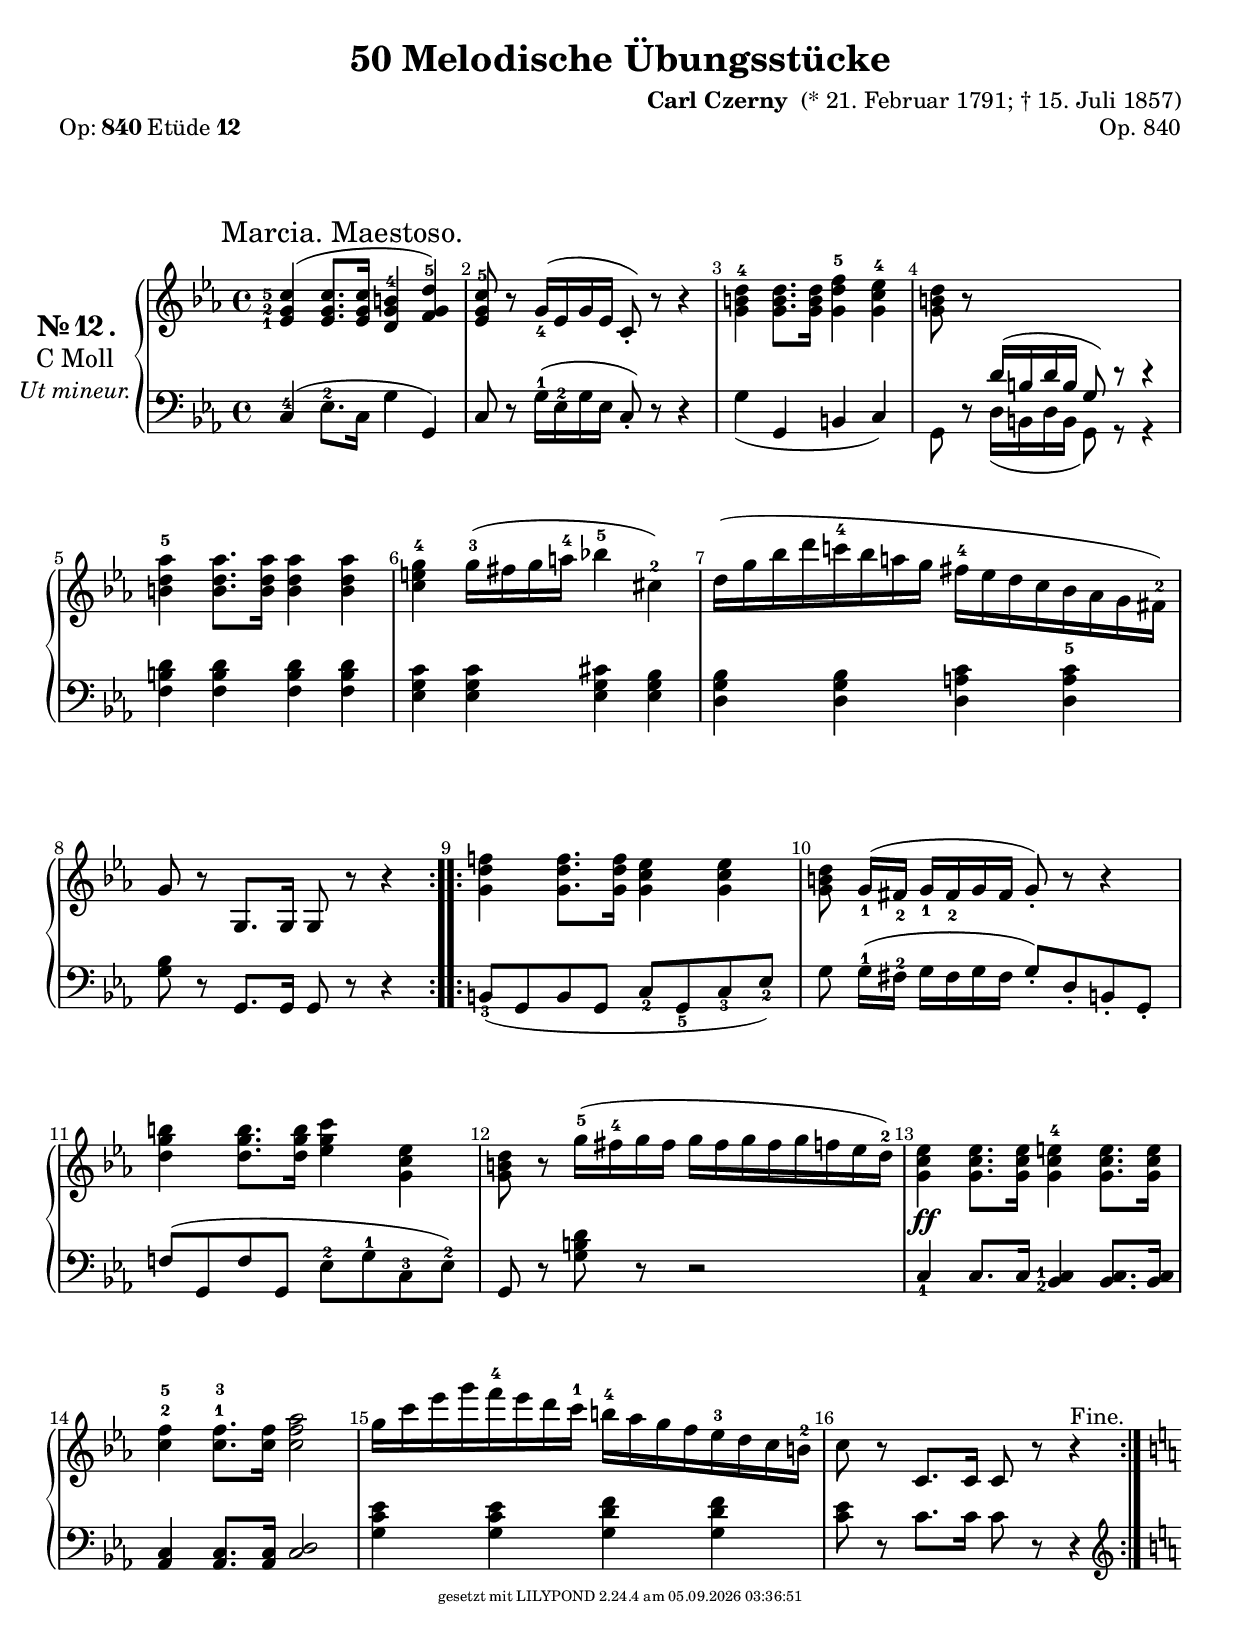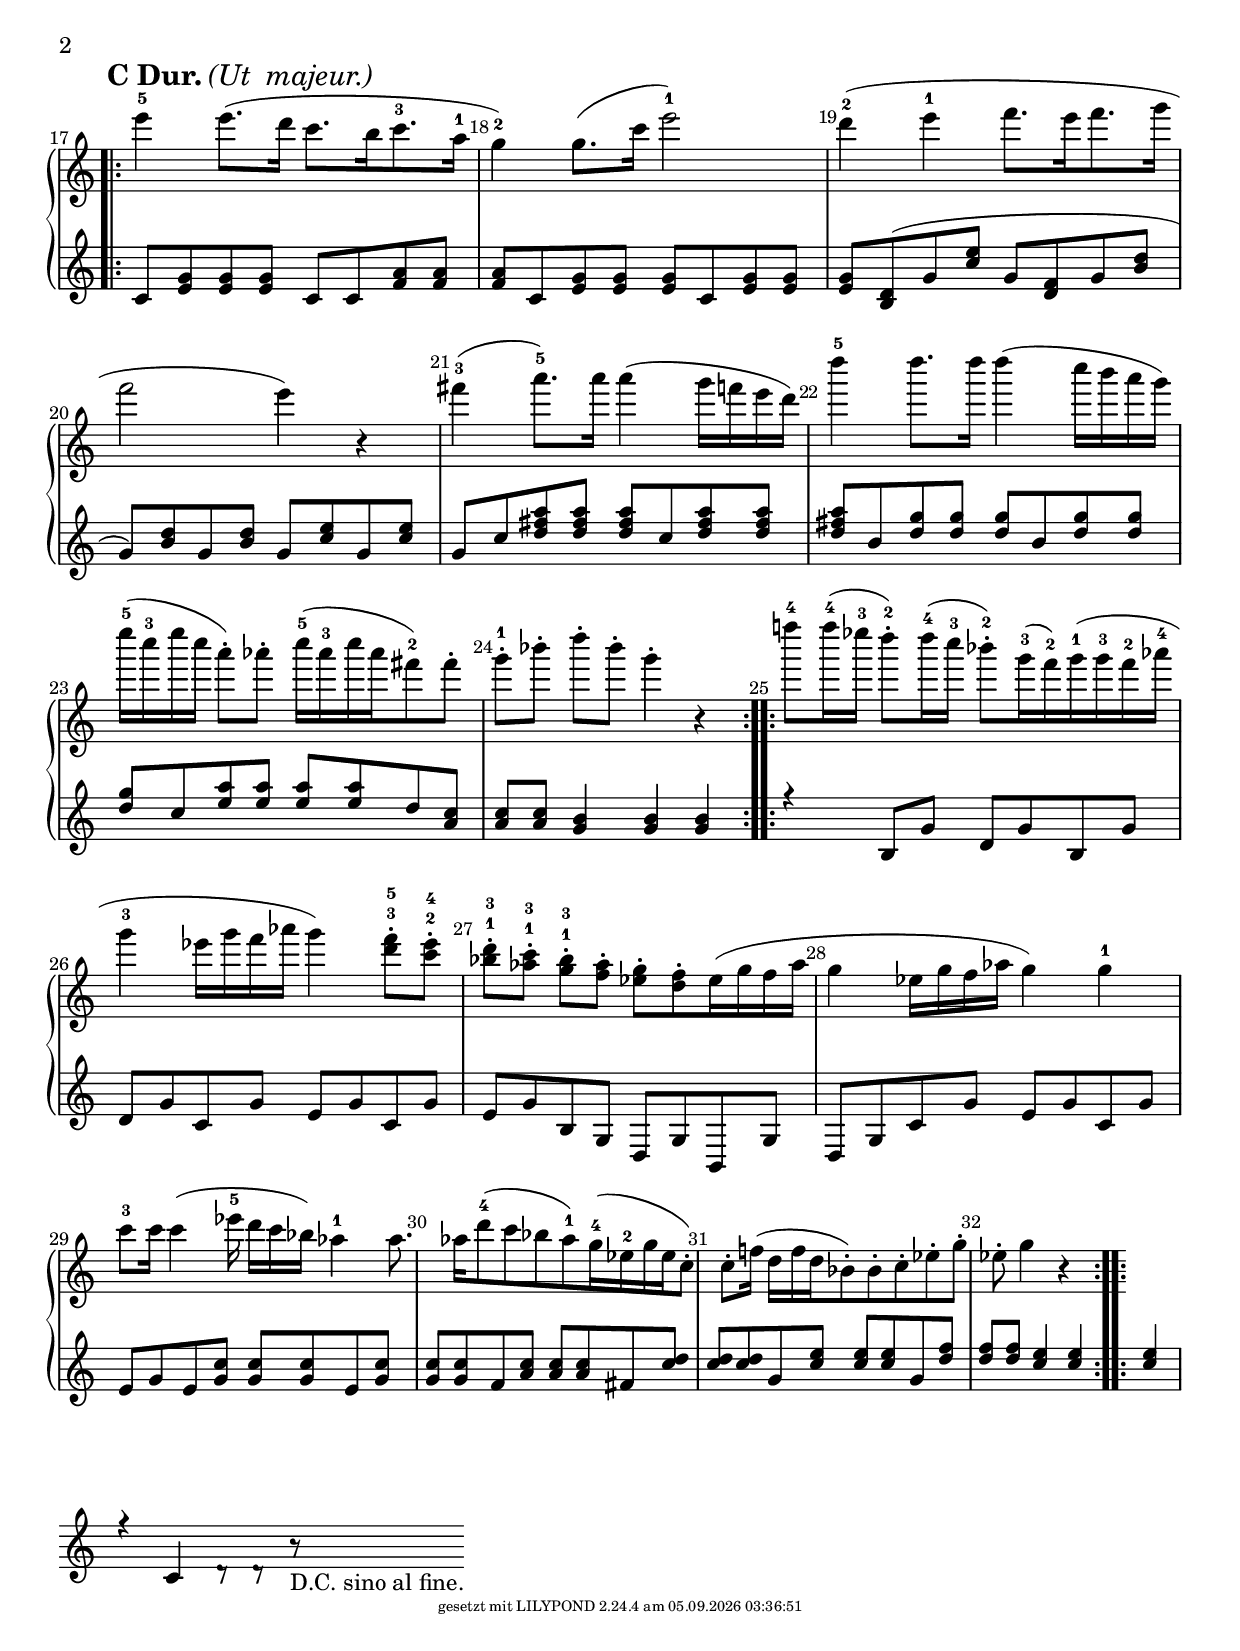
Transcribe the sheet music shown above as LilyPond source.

\version "2.19.37"

\language "deutsch"

\include "Papier+Layout.ly"
\version "2.19.32"

%% http://lsr.dsi.unimi.it/LSR/Item?id=654
%% http://lsr.di.unimi.it//LSR/Item?id=654
%% see also http://lilypond.org/doc/v2.18/Documentation/notation/short-repeats

%%%%%%%%%%%%%%%%%%%%%%%%%%%%%%%%%%%%%%%%%%%%%%%%%%%%%%%%%%%%%%%%%%%%%%%%%%%%%%%%%%%%%%%%%%
% LSR workaround:

%%%%%%%%%%%%%%%%%%%%%%%%%%%%%%%%%%%%%%%%%%%%%%%%%%%%%%%%%%%%%%%%%%%%%%%%%%%%%%%%%%%%%%%%%%

%% version 2013/05/11
%% for lilypond 2.18 or higher
%% last changes : - \changePitch : a single s as the last event of newnotes parameter
%%                   will give you the ending rests of the pattern (if there), and two s
%%                   also the beginning ones. If pattern ends with a note, a single
%%                   ending s will have no effects.
%%                - Is now \language independant (no more #{ c #})
%%                - new algorithm for make-notes-list, change-pitch
%%                  and has-notes? (shorter and safer)
%%
%%%%%%%%%%%%%%%%%%%%%%%%% some utility functions %%%%%%%%%%%%%%%%%%%%%

#(define (name-of music)
 (ly:music-property music 'name))

#(define (has-notes? music)
"Return true if there is at least one note in `music, false otherwise."
 (or (eq? (name-of music) 'NoteEvent)
     (let ((e (ly:music-property music 'element)))
        (and (ly:music? e)
             (has-notes? e)))
     (let loop ((es (ly:music-property music 'elements)))
        (and (pair? es)
             (or (has-notes? (car es))
                 (loop (cdr es)))))))

%% An EventChord is sometimes used as a wrapper in Lilypond, so we have to check
%% if a chord is a standard chord with notes. We could have used has-notes? but
%% this version is perhaps more efficient.
%% Optional events name like 'RestEvent can be included.
#(define (note-or-chord? music . otherEvent)
"Is music a note or a chord with notes ?"
(let ((name (name-of music)))
 (or (memq name (cons 'NoteEvent otherEvent))
     (and (eq? name 'EventChord)  ; have this chord at least one note ?
          (let loop ((es (ly:music-property music 'elements)))
             (and (pair? es)
                  (or (eq? (name-of (car es)) 'NoteEvent)
                      (loop (cdr es)))))))))

#(define (expand-q-chords music); for q chords : see chord-repetition-init.ly
(expand-repeat-chords! (list 'rhythmic-event) music))

#(define (clean-music mus)
"Try to reduce the number of sequential music"
(let ((name (ly:music-property mus 'name)))
  (cond
    ((eq? name 'SequentialMusic)
       (ly:music-set-property! mus 'elements (fold-right
          (lambda (evt prev-list)
            (if (eq? (name-of evt) 'SequentialMusic)
              (append (ly:music-property (clean-music evt) 'elements) prev-list)
              (cons (clean-music evt) prev-list)))
          '()
          (ly:music-property mus 'elements))))
    ((eq? name 'SimultaneousMusic)
       (ly:music-set-property! mus 'elements
                (map clean-music (ly:music-property mus 'elements))))
    ((memq name (list 'RelativeOctaveMusic 'UnrelativableMusic))
         (ly:music-set-property! mus 'element (clean-music
                  (ly:music-property mus 'element)))))
 mus))

%%%%%%%%%%%%%%%%%%%%%%%%%%%%% changePitch %%%%%%%%%%%%%%%%%%%%%%%%%%%%%%
#(define cPInsertInPattern (gensym))
#(define cPSamePitch (gensym))
#(define cPSamePitchEnd (gensym))
#(define cPPatternEnd (gensym))

#(define (make-notes-list music)
"Make a list with each element will be of one of these types :
  1- a note, a chord, a rest
  2- an integer, indicating the number of notes to skip in pattern ( The user will
     indicate that, by a corresponding number of skips (s or \\skip) in `newnotes 
     parameter of \\changePitch )
  3- a list of musics, to be inserted between 2 notes of pattern, and added with
     the \\insert function, inside `newnotes"
(let ((res '())     ; the list to fill
      (prev #f))
  (define (fill-notes-list evt)
    (let ((tags (ly:music-property evt 'tags))
          (name (name-of evt)))
      (cond
        ((memq cPInsertInPattern tags)             ; a music added by \insert
            (ly:music-set-property! evt 'tags
                          (delq cPInsertInPattern tags))     ; remove the tag
            (if (integer? prev)(set! res (cons prev res)))
            (set! prev (if (pair? prev)(cons evt prev)(list evt))))  ; a list
         ((memq name (list 'SkipEvent 'SkipMusic))
            (if (pair? prev)(set! res (cons prev res))) ; keep the reverse order
            (set! prev (if (integer? prev) (1+ prev) 1)))
       ; ((memq name (list 'EventChord 'NoteEvent 'RestEvent))
         ((note-or-chord? evt 'RestEvent) ; a note, a chord, or a rest
            (if (or (pair? prev)(integer? prev))(set! res (cons prev res)))
            (set! prev evt)
            (set! res (cons evt res)))
         (else
          (let ((elt (ly:music-property evt 'element))
                (elts (ly:music-property evt 'elements)))
            (if (ly:music? elt) (fill-notes-list elt))
            (if (pair? elts)(for-each fill-notes-list elts)))))))
(fill-notes-list music)
(if (or (pair? prev)(integer? prev))(set! res (cons prev res)))
(reverse res)))

%%%%%%%%%%%%  used inside the inner function change-one-note
#(define (copy-duration from to)  ; from and to as EventChord or NoteEvent
(let ((max-dur #f)); in theory, 2 notes in a chord can have a different duration
  (music-map (lambda (x)            ; get main duration from `from
              (let ((dur (ly:music-property x 'duration)))
               (if (and (ly:duration? dur)
                        (or (not max-dur)
                            (ly:duration<? max-dur dur))); take the greater
                 (set! max-dur dur))
                 x))
              from)
  (music-map (lambda (x)            ; set duration to duration of `to
               (if (ly:duration? (ly:music-property x 'duration))
                  (ly:music-set-property! x 'duration max-dur))
               x)
             to)))

#(define (copy-arti from to) ; from and to as EventChord or NoteEvent
(let* ((es-from (ly:music-property from 'elements))
       (es-to (ly:music-property to 'elements))
       (arti-from (if (null? es-from)
                    (ly:music-property from 'articulations)
                    (filter
                      (lambda(x)
                        (not (ly:duration? (ly:music-property x 'duration))))
                      es-from))))
  (if (null? es-to)                       ; NoteEvent
    (ly:music-set-property! to 'articulations
              (append (ly:music-property to 'articulations) arti-from))
    (ly:music-set-property! to 'elements  ; EventChord
              (append es-to arti-from)))
  ; copy also 'tags and 'to-relative-callback
  (ly:music-set-property! to 'tags
    (append (ly:music-property from 'tags)(ly:music-property to 'tags)))
   (if (null? es-to)
      (ly:music-set-property! to 'to-relative-callback
          (ly:music-property from 'to-relative-callback))
      (begin
        (ly:music-set-property! to 'to-relative-callback
            ly:music-sequence::event-chord-relative-callback)
        (ly:music-set-property! (car es-to) 'to-relative-callback
            (ly:music-property from 'to-relative-callback))))
    ))

%% del-arti is called for all notes but the first of a \samePitch section.
#(define (del-arti note-or-chord)
(ly:music-set-property! note-or-chord 'articulations '())
(ly:music-set-property! note-or-chord 'elements
  (filter (lambda(x)
              (and (ly:duration? (ly:music-property x 'duration))
                   (ly:music-set-property! x 'articulations '())))
          (ly:music-property note-or-chord 'elements))) ; can be empty
(music-map  ;; del all caution accidentals
  (lambda(x)(if (eq? (name-of x) 'NoteEvent) (begin
               (ly:music-set-property! x 'force-accidental #f)
               (ly:music-set-property! x 'cautionary #f)))
             x)
  note-or-chord))

#(define (change-pitch pattern newnotes)
"The scheme function of \\changePitch, `pattern and `newnotes as music."
(let ((seq-list '())           ; list of transformed patterns
      (skip-notnote-event? #f) ; #t if a \skip or an \insert is found in newnotes
      (same-pitch-section? #f) ; #t if we are in the 2nd pattern note of a\samePitch section
      ;(dummy-note #{ c4 #})    ; \language dependant -:(
      (dummy-note (make-music 'NoteEvent ; to avoid pbs with pattern without any notes
                              'duration (ly:make-duration 2 0 1) ;
                              'pitch (ly:make-pitch -1 0 0))) ;
      (pattern2 #{ $pattern \tag #cPPatternEnd s4 #}) ; to detect the end of pattern
      (last-notes-list #f))    ; buffer
 (set! seq-list (cdr  ; skip dummy notes
  ;;;;;;;;;;;;;;;;;;;;;;;;;;;;;;;;;;; loop ;;;;;;;;;;;;;;;;;;;;;;;;;;;;;;;;;;;;;;;;;;;;;;;
  (let loop ((notes-list (cons dummy-note (make-notes-list newnotes))); see make-notes-list
             (pat-list (cons dummy-note (circular-list pattern2)))
             (res '())) ; the list to fill
    (if (or (null? notes-list)(null? pat-list)) ; pat-list may be a regular list in the loop
      (reverse res)               ;;;;;; return the list in the right order
      (let ((x (car notes-list))  ;;;;;; go deeper, taking 1st elt of each lists
            (evt (ly:music-deep-copy (car pat-list))))
       (cond
       ;;;;;;;;;;;;;;;;;;;;;;;;;;;;;;;;;;;;;;;;;;;;;
        ((pair? x)                   ; x is a list of musics, added with \insert in newnotes
          (set! skip-notnote-event? #t)      ; for events between 2 pattern notes
          (set! last-notes-list notes-list)  ; for section "else" of this cond statement
          (loop (cdr notes-list) pat-list (append x res))) ; append x to res
        ;;;;;;;;;;;;;;;;;;;;;;;;;;;;;;;;;;;;;;;;;;;;
        ((note-or-chord? evt)         ; evt in pattern is a note or a chord (with notes)
          (set! last-notes-list notes-list)  ; for section "else" later
          (cond
            ((ly:music? x)  ;;;;;; the elt of notes-list is a note or a chord
               (if same-pitch-section? ; x is used several times. Copy arti of x only to the
                 (set! x (del-arti (ly:music-deep-copy x)))) ; 1st note of \samePitch section
               (copy-duration evt x)  ; evt = from, x = to
               (copy-arti evt x)
               (let ((tags (ly:music-property x 'tags)))
                 (cond               ; are we in a \samePitch section ?
                   ((memq cPSamePitch tags)    ; yes, first,remove the tag
                      (ly:music-set-property! x 'tags (delq cPSamePitch tags))
                      (set! same-pitch-section? #t)) ; then set the flag
                   ((memq cPSamePitchEnd tags) ; last note of \samePitch
                      (ly:music-set-property! x 'tags (delq cPSamePitchEnd tags))
                      (set! same-pitch-section? #f))))      ; unset the flag
               (set! skip-notnote-event? #f); stop deletion of not-notes event.
               (if same-pitch-section?
                   (loop notes-list (cdr pat-list)(cons x res))
                   (loop (cdr notes-list)(cdr pat-list)(cons x res)))) ; next new note
            ((integer? x)   ;;;;;; user want to skip over the current evt note. We also
               (set! skip-notnote-event? x) ; don't add any events bis next pattern note
               ;; (format #t "x : ~a\n" x)  ; for testing
               (cond ((= x 1)                                      ; only one s
                        (loop (cdr notes-list)(cdr pat-list) res)) ; next notes-list elt
                     (else                                         ; several successive s
                        (set-car! notes-list (1- x))               ; for the next loop
                        (loop notes-list (cdr pat-list) res))))))  ; the next evt only
        ;;;;;;;;;;;;;;;;;;;;;;;;;;;;;;;;;;;;;;;;;;;;
        ((or (ly:music-property evt 'duration #f)  ; current evt in pattern is not a note
             (not (has-notes? evt)))
           (cond ((memq cPPatternEnd (ly:music-property evt 'tags)) ; last evt of pattern
                    (let ((x (car notes-list)))
                      (if (and (integer? x)
                                (or (null? (cdr notes-list))        ; last elt ?
                                    (and (null? (cddr notes-list))  ; 2nd to last and last is
                                         (pair? (car (cdr notes-list)))))) ; a \insert section
                        (cond
                           ((= x 1)
                              (set! skip-notnote-event? x)
                              (loop (cdr notes-list) (cdr pat-list) res))
                           (else
                              (set-car! notes-list (1- x))
                              (loop notes-list (cdr pat-list) res))))
                        (loop notes-list (cdr pat-list) res))) ;; ignores evt
                  (skip-notnote-event? (loop notes-list (cdr pat-list) res))
                  (else (loop notes-list (cdr pat-list)(cons evt res)))))
        ;;;;;;;;;;;;;;;;;;;;;;;;;;;;;;;;;;;;;;;;;;;;
        (else
          (let ((e (ly:music-property evt 'element))
                (es (ly:music-property evt 'elements))
                (empty? #f)) ; don't add to res if #t
           (if (ly:music? e)
             (let ((new-e (loop notes-list (list e) '())))
               (ly:music-set-property! evt 'element
                 (case (length new-e)
                   ((0) (set! empty? #t)
                        new-e)
                   ((1)(car new-e))
                   (else (make-sequential-music new-e))))))
           (if (pair? es)
             (let ((new-es (loop notes-list es '())))
               (ly:music-set-property! evt 'elements new-es)
               (set! empty? (and empty? (null! new-es))))) ; #t if both empty

           (let ((next-new-notes (if (or same-pitch-section?
                                         (and (integer? skip-notnote-event?)
                                              (> skip-notnote-event? 1)))
                                    last-notes-list
                                    (cdr last-notes-list))))
              (if empty? (loop next-new-notes (cdr pat-list) res)
                         (loop next-new-notes (cdr pat-list) (cons evt res))))))))))))
  ;;;;;;;;;;;;;;;;;;;;;;;;;;;;;;;;;; end loop ;;;;;;;;;;;;;;;;;;;;;;;;;;;;;;;;;;;;;;;;
 (let ((relativize (lambda(m)
        (let* ((clean-newnotes (clean-music newnotes))
               (name (name-of clean-newnotes)))
            (if (memq name (list 'RelativeOctaveMusic 'UnrelativableMusic))
               (make-music name 'element m)
               m)))))
     (case (length seq-list)
        ((0) (make-music 'Music 'void #t))
        ((1) (relativize (car seq-list)))
        (else (relativize (clean-music (make-sequential-music seq-list))))))))

changePitch = #(define-music-function (pattern newnotes)
                                                          (ly:music? ly:music?)
"Change each notes in `pattern by the notes (or rests) given in `newnotes.
If count of events doesn't match, pattern is duplicated repeatedly or truncate."
(let* ((expand-q (lambda (music) (expand-repeat-chords!
			    (cons 'rhythmic-event (ly:parser-lookup '$chord-repeat-events))
			    music)))
       (pattern (expand-q pattern))
       (newnotes (expand-q newnotes)))
 (change-pitch pattern newnotes)))

%%%%%%%%%%%%%%%%%%%%%%%%%%%%%%%%%%%%%%%%%%%%%%%%%%%%%%%%%%%%%%%%%%%%%%%%%%%%%%%%
%% enhancement functions, working with \changePitch pattern newnotes

samePitch = #(define-music-function (music) (ly:music?)
"Inside the `pattern parameter of the \\changePitch function, all notes grouped 
by this function will have the same pitch, according to the current note of
`newnotes parameter of \\changePitch."
(let((not-first? #f)
     (last-note #f))
  (map-some-music
    (lambda (x)
      (cond
        ((note-or-chord? x)
           (if not-first?     ; set all pitches to the pitch of the first note
             (ly:music-set-property! x 'to-relative-callback
                (lambda (x p)                    ; set pitch to the prev value
                    (ly:prob-set-property! x 'pitch p)
                    p))
             (set! not-first? x)) ; do nothing for first note
           (ly:music-set-property! x 'tags (cons
                   cPSamePitch  ; add tag cPSamePitch to x
                   (ly:music-property x 'tags)))
           (set! last-note x)   ; save the note x
           x)
        (else #f)))
    music)
  (if last-note              ; the last saved EventChord
     (ly:music-set-property! last-note 'tags (cons
           cPSamePitchEnd    ; add cPSamePitchEnd tag, delete cPSamePitch tag
           (delq cPSamePitch (ly:music-property last-note 'tags)))))
  music))

%% this function should be no more needed, as copy-arti should avoid pbs
%% in relative mode and \samePitch
absolute = #(define-music-function (music) (ly:music?)
"Make `music unrelativable. To use inside a \\samePitch function in relative
mode."
(make-music 'UnrelativableMusic 'element music))

insert = #(define-music-function (music) (ly:music?)
"Using this function inside the `newnotes parameter of the \\changePitch
function, allow you to insert and remplace by `music, all music between one note
and his following, in the `pattern parameter of \\changePitch, ."
#{ \tag #cPInsertInPattern $music #})

%%%%%%%
#(define (n-copy n music)
(cond
  ((> n 1)(make-sequential-music
            (map (lambda (x)(ly:music-deep-copy music))
                 (make-list n))))
  ((= n 1) music)
  (else (make-music 'Music 'void #t))))

nCopy = #(define-music-function (n music)(integer? ly:music?)
(n-copy n music))

%% same effect as { \repeat unfold n s } but \nSkip works inside the `newnotes
%% parameter of \changePitch.
nSkip = #(define-music-function (n)(integer?)
"Return \\skip \\skip \\skip ... n times."
#{ \nCopy #n s #})
%%%%%%%%%%%%%%%%%%%%%%%%%%%%%%%%%%%%%%%%%%%%%%%%%%%%%%%%%%%%%%%%%%%%%%%%%%%%%%%%
%% shortcuts
% default values for patI and patII, if the user do not define
% them, before using \cPI and \cPII
% patI ={ c8. c16 }      % not \language independant
patI = #(make-music 'SequentialMusic 'elements (list
          (make-music 'NoteEvent 'duration (ly:make-duration 3 1 1)
                                 'pitch (ly:make-pitch -1 0 0))
          (make-music 'NoteEvent 'duration (ly:make-duration 4 0 1)
                                 'pitch (ly:make-pitch -1 0 0))))
% patII = { c4. c8 }
patII = #(make-music 'SequentialMusic 'elements (list
          (make-music 'NoteEvent 'duration (ly:make-duration 2 1 1)
                                 'pitch (ly:make-pitch -1 0 0))
          (make-music 'NoteEvent 'duration (ly:make-duration 3 0 1)
                                 'pitch (ly:make-pitch -1 0 0))))


cPI = #(define-music-function (newnotes) (ly:music?)
#{ \changePitch \patI $newnotes #})

cPII = #(define-music-function (newnotes) (ly:music?)
#{ \changePitch \patII $newnotes #})

#(define cP changePitch)

\paper {

  left-margin = 10
  %annotate-spacing = ##t
}
exercise ="12"
#(set-global-staff-size 20)

\header {
  composer            =       \markup { \bold "Carl Czerny" " (* 21. Februar 1791; † 15. Juli 1857)" }
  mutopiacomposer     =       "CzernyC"

  title               =       "50 Melodische Übungsstücke" %"50 Melodische Übungsstücke"
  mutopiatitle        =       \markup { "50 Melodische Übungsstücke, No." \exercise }

  opus                =       "Op. 840"
  piece               =       \markup { "Op:" \number \tiny 840 "Etüde" \number \tiny \exercise }
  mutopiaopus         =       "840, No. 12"

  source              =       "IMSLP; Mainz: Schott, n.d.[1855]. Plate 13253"
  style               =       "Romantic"
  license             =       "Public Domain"
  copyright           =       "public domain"
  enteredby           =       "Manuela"
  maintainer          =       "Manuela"
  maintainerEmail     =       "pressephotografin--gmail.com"
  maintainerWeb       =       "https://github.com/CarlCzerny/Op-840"
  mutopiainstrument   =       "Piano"
}

myPatternI = {
  c4 ( c8. c16  c4 c4 ) c8 c c16 ( c c c c8-. ) c c4

}

myPatternII={
  c4 c8. c16 c4 c4
}

myPatternIII={
  c4 c8. c16
}

RH= \relative c' {
  \time 4/4
  \key es \major
  \set Timing.beamExceptions = #'()
  \set Timing.baseMoment = #(ly:make-moment 1/4)
  \set Staff.beatStructure = #'(2 2)  %% abhängig vom Takt
  \set fingeringOrientations = #'(up)     %% für Akkorde!
  \override Fingering.direction = #UP      %% für Einzelnoten!
  \override Fingering.padding = #0.8
  \override Fingering.staff-padding = #'()
  \override Fingering.avoid-slur = #'inside
  \override Slur.direction = #UP
  \mark \markup "Marcia. Maestoso."
  \once \set fingeringOrientations = #'(left)     %% für Akkorde!
  \changePitch \myPatternI {
    < es-1 g-2 c-5 > q q
    < d g h-4 > < f g d'-5 >
    < es g c-5 > r g_4 es g es c r r
  }
  \changePitch \myPatternII {
    < g' h d-4 > < g h d > q < g d' f-5 > < g c es-4 >
  }
  < g h d >8 r
  \stemUp
  \change Staff = "Bass" d16^( h d h g8 )
  #(ly:expect-warning "Zusammen")
  d'8\rest
  #(ly:expect-warning "Zusammen")
  d4\rest
  \change Staff = "Discant" \stemNeutral

  \changePitch \myPatternII { < h' d as'-5> < h d as'> q q q }
  < c e g-4>4 g'16-3 ( fis g a-4 b!4-5 cis,-2 )
  d16 ( g b d c!-4 b a g fis-4 es d c b_5 as g fis-2 )
  g8 r g,8. g16 g8 r r4
  \bar ":..:"
  \changePitch \myPatternII {
    < g' d' f! > < g d' f > q < g c es> q
  }
  \override Fingering.direction = #DOWN      %% für Einzelnoten!
  < g h d >8\noBeam g16-1 ( fis-2 g-1\noBeam [ fis-2 g fis ] g8-. ) r r4
  \changePitch \myPatternII { < d' g h> < d g h> q < es g c > < g, c es > }
  \override Fingering.direction = #UP      %% für Einzelnoten!

  < g h d >8  r g'16-5 ( fis-4 g fis g fis g fis g f es d-2 )
  #(ly:expect-warning "Oktavenüberprüfung")
  \changePitch \myPatternIII {
    < g=' c es > \ff q q  < g c e-4 > q q < c-2 f-5 > <c-1 f-3> q
  }
  < c f as >2
  g'16  c es g f-4 es d c-1 h-4 as g f es-3 d c h-2
  c8 r c,8. c16 c8 r
  r4^\markup "Fine."
  \set Score.printKeyCancellation = ##f
  \bar ":..:"
  \key c \major
  \mark \markup { \bold "C Dur." \italic "(Ut" \italic " majeur.)" }
  e''4-5 e8. ( d16 c8. h16 c8.-3 a16-1
  g4-2 ) g8. ( c16 e2-1 )
  d4-2 ( e-1 f8. e16 f8. g16
  f2 e4 ) r
  fis4-3 ( a8.-5 ) a16 a4 ( g16 f e d )
  d'4-5 d8. d16 d4( c16 h a g )
  e'16-5 ( c-3 e c a8-. ) as-. c16-5 ( as-3 c as fis8-2 ) fis-.
  g-1-. b-. d-. b-. g4-. r
  \bar ":..:"
  f'!8-4 f16-4 ( es-3 d8-2-. ) d16-4 ( c-3 b8-2-. ) g16-3 ( f-2 )
  g-1 ( g-3 f-2 as-4 g4-3 es16 g f as g4 )
  < d-3 f-5 >8-. < c-2 es-4 >-. < b-1 d-3 >-. < as-1 c-3 >-.
  < g-1 b-3 >-. < f as >-. < es g >-. < d f >-.
  es16 ( g f as g4 es16 g f as g4 )
  g4-1 c8-3 c16 c4 ( es16-5 d c b )
  as4-1 as8. as16 d8-4 ( c b as-1 )
  g16-4 ( es-2 g es c8-. ) c-. f!16 ( d f d b8-. ) b-.
  c-. es-. g-. es-. g4 r
  \bar ":..:"
}

LH = \relative c {
  \clef bass
  \key es \major
  \set Staff.explicitKeySignatureVisibility = #end-of-line-invisible
  \set fingeringOrientations = #'(left) %% für Akkorde!
  \override Fingering.direction = #UP  %% für Einzelnoten!
  \override Fingering.padding = #0.2
  \override Fingering.staff-padding = #'()
  \override Fingering.avoid-slur = #'inside
  %\override Slur.direction = #UP
  \set Timing.beamExceptions = #'()
  \set Timing.baseMoment = #(ly:make-moment 1/4)
  \set Staff.beatStructure = #'(1 1 1 1 )  %% abhängig vom Takt
  \changePitch \myPatternI {
    c-4 es-2 c g' g, c r g'-1 es-2 g es c r r
  }
  g'4_( g, h c )
  \stemDown
  #(ly:expect-warning "Zusammen")

  g8 r d'16_( h d h g8 ) g8\rest
  #(ly:expect-warning "Zusammen")

  g4\rest %g8\rest g4\rest
  \stemNeutral
  #(ly:expect-warning "Oktavenüberprüfung")

  < f= h d >4 q q q
  < es g c > q < es g cis> < es g b >
  < d g b > q < d a' c > q
  < g b >8 r g,8. g16 g8 r r4
  \override Fingering.direction = #DOWN  %% für Einzelnoten!
  \set Staff.beatStructure = #'(2 2 )
  h8-3  ( g h g  c-2  g-5 c-3 es-2 )
  \override Fingering.direction = #UP
  g8\noBeam g16-1 [ ( fis-2\noBeam ] g fis g fis
  g8-. ) d-. h-. g-.
  f'! ( g, f' g, es'-2 g-1 c,-3 es-2 )
  g, r < g' h d > r8 r2
  \override Fingering.direction = #DOWN  %% für Einzelnoten!
  % \set fingeringOrientations = #'(down) %% für Akkorde!
  \changePitch \myPatternIII {
    c,-1 c c < b-2 c-1 > q q < as c > q q
  }
  < d c >2
  < g c es >4 q < g d' f > q
  < c es>8 r c8. c16 c8 r r4
  \key c \major

  <<
    {
      \voiceOne
      \mergeDifferentlyHeadedOn
      \mergeDifferentlyDottedOn
      \set fingeringOrientations = #'(left)   %% Akkorde
      \override Fingering.direction = #UP %% Einzelnoten
      \override Fingering.padding = #0.2
      \override Fingering.staff-padding = #'()
      \override Fingering.avoid-slur = #'inside
      \override Slur.direction = #UP
      \set Timing.beamExceptions = #'()
      \set Timing.baseMoment = #(ly:make-moment 1/8)
      \set Staff.beatStructure = #'(4 4 )  %% abhängig vom Takt
      \clef treble
      c8 < e g > q q c c < f a > q q
      c < e g > q q c q q q
      < d h > ( g < c e > g < d f > g < h d > g )
      < h d > g < h d > g < c e > g q g
      c < d fis a > q q c q q q
      h < d g > q q h q q q
      c < e a > q q q d < a c > q q
      < g h >4 q q r
      h,8 g' d g h, g' d g
      c, g' e g c, g' e g
      h, g d g h, g' d g
      c g' e g c, g' e g
      e < g c > q q e q q q
      f < a c > q q fis < c' d> q q
      g < c e > q q g < d' f > q q
      < c e >4 q q r
      c, d8\rest d8\rest
    } \\ {
      \voiceTwo
      \set fingeringOrientations = #'(left)   %% Akkorde
      \override Fingering.direction = #DOWN %% Einzelnoten
      \override Fingering.padding = #0.2
      \override Fingering.staff-padding = #'()
      \override Fingering.avoid-slur = #'inside
      \override Slur.direction = #DOWN
      \set Timing.beamExceptions = #'()
      \set Timing.baseMoment = #(ly:make-moment 1/8)
      \set Staff.beatStructure = #'(4 4 )  %% abhängig vom Takt

    }
  >>
  r_\markup "D.C. sino al fine."
}

\score
{
  \new PianoStaff \with {
    instrumentName = \markup {
      \center-column {
        \line {
          \bold \huge { "№" }
          \number { \exercise "." }
        }
        \line \large { C Moll }
        \italic \line { Ut mineur. }
      }
    }
    shortInstrumentName = ""
  }
  <<
    \new Staff="Discant"
    \with
    {
      \consists "Bar_number_engraver"
      \override BarNumber.padding = #0
      \override BarNumber.self-alignment-X = #CENTER
      \override BarNumber.break-visibility = #end-of-line-invisible
      \override Slur.outside-staff-priority = #150
    }
    {
      <<
        \RH
      >>
    }
    \new Staff="Bass" {
      \LH
    }
  >>
  \layout {
    ragged-last-bottom = ##t
    ragged-last = ##t
    ragged-right = ##f
    ragged-bottom = ##t
    left-margin = #10
    line-width = #190
  }
  %\midi { }
}
